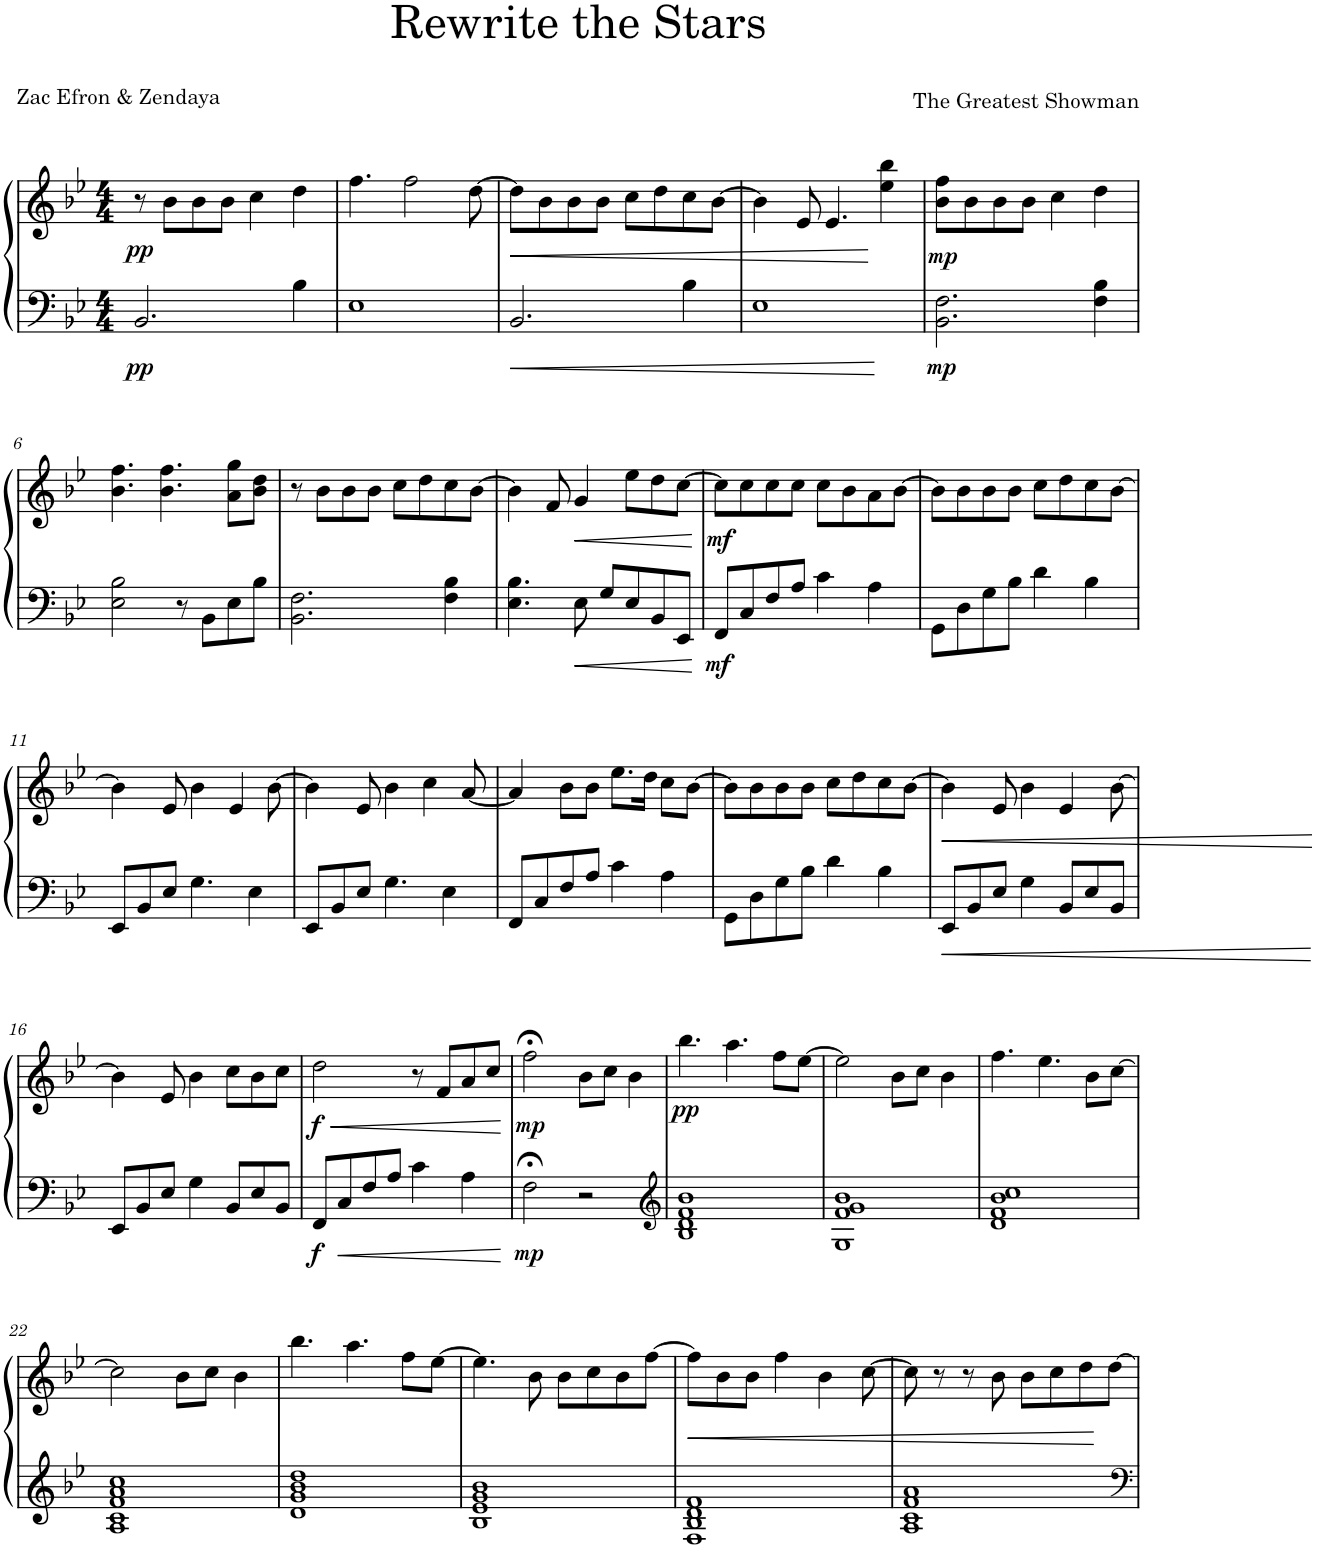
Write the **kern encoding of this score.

**kern	**kern	**dynam
*part1	*part1	*part1
*staff2	*staff1	*staff1/2
*I"Piano	*	*
*I'Pno.	*	*
*clefF4	*clefG2	*
*k[b-e-]	*k[b-e-]	*
*M4/4	*M4/4	*
=1	=1	=1
!	!	!LO:DY:b=2
!	!	!LO:DY:n=1:b
2.BB-/	8r	pp pp
.	8b-\L	.
.	8b-\	.
.	8b-\J	.
.	4cc\	.
4B-\	4dd\	.
=2	=2	=2
1E-	4.ff\	.
.	2ff\	.
.	[8dd\	.
=3	=3	=3
!	!	!LO:HP:b
2.BB-/	8dd\L]	<
.	8b-\	.
.	8b-\	.
.	8b-\J	.
.	8cc\L	.
.	8dd\	.
4B-\	8cc\	.
.	[8b-\J	.
.	.	[
=4	=4	=4
1E-	4b-\]	.
.	8e-/	.
.	4.e-/	.
.	4ee-\ 4bb-\	.
=5	=5	=5
!	!	!LO:DY:b=2
!	!	!LO:DY:n=1:b
2.BB-\ 2.F\	8b-\ 8ff\L	mp mp
.	8b-\	.
.	8b-\	.
.	8b-\J	.
.	4cc\	.
4F\ 4B-\	4dd\	.
!!LO:LB:g=z
=6	=6	=6
2E-\ 2B-\	4.b-\ 4.ff\	.
.	4.b-\ 4.ff\	.
8r	.	.
8BB-\L	.	.
8E-\	8a\ 8gg\L	.
8B-\J	8b-\ 8dd\J	.
=7	=7	=7
2.BB-\ 2.F\	8r	.
.	8b-\L	.
.	8b-\	.
.	8b-\J	.
.	8cc\L	.
.	8dd\	.
4F\ 4B-\	8cc\	.
.	[8b-\J	.
=8	=8	=8
4.E-\ 4.B-\	4b-\]	.
.	8f/	.
!	!	!LO:HP:b
8E-\	4g/	<
8G/L	.	.
8E-/	8ee-\L	.
8BB-/	8dd\	.
8EE-/J	[8cc\J	.
.	.	[
=9	=9	=9
!	!	!LO:DY:b=2
!	!	!LO:DY:n=1:b
8FF/L	8cc\L]	mf mf
8C/	8cc\	.
8F/	8cc\	.
8A/J	8cc\J	.
4c\	8cc\L	.
.	8b-\	.
4A\	8a\	.
.	[8b-\J	.
=10	=10	=10
8GG\L	8b-\L]	.
8D\	8b-\	.
8G\	8b-\	.
8B-\J	8b-\J	.
4d\	8cc\L	.
.	8dd\	.
4B-\	8cc\	.
.	[8b-\J	.
!!LO:LB:g=z
=11	=11	=11
8EE-/L	4b-\]	.
8BB-/	.	.
8E-/J	8e-/	.
4.G\	4b-\	.
.	4e-/	.
4E-\	.	.
.	[8b-\	.
=12	=12	=12
8EE-/L	4b-\]	.
8BB-/	.	.
8E-/J	8e-/	.
4.G\	4b-\	.
.	4cc\	.
4E-\	.	.
.	[8a/	.
=13	=13	=13
8FF/L	4a/]	.
8C/	.	.
8F/	8b-\L	.
8A/J	8b-\J	.
4c\	8.ee-\L	.
.	16dd\Jk	.
4A\	8cc\L	.
.	[8b-\J	.
=14	=14	=14
8GG\L	8b-\L]	.
8D\	8b-\	.
8G\	8b-\	.
8B-\J	8b-\J	.
4d\	8cc\L	.
.	8dd\	.
4B-\	8cc\	.
.	[8b-\J	.
=15	=15	=15
!	!	!LO:HP:b
8EE-/L	4b-\]	<
8BB-/	.	.
8E-/J	8e-/	.
4G\	4b-\	.
8BB-/L	4e-/	.
8E-/	.	.
8BB-/J	[8b-\	.
.	.	[
!!LO:LB:g=z
=16	=16	=16
8EE-/L	4b-\]	.
8BB-/	.	.
8E-/J	8e-/	.
4G\	4b-\	.
8BB-/L	8cc\L	.
8E-/	8b-\	.
8BB-/J	8cc\J	.
=17	=17	=17
!	!	!LO:HP:b
!	!	!LO:DY:n=1:b=2
!	!	!LO:DY:n=2:b
8FF/L	2dd\	< f f
8C/	.	.
8F/	.	.
8A/J	.	.
4c\	8r	.
.	8f/L	.
4A\	8a/	.
.	8cc/J	.
.	.	[
=18	=18	=18
!	!	!LO:DY:b=2
!	!	!LO:DY:n=1:b
2F;<\	2ff;<\	mp mp
2r	8b-\L	.
.	8cc\J	.
.	4b-\	.
=19	=19	=19
*clefG2	*	*
!	!	!LO:DY:b
1B- 1d 1f 1b-	4.bb-\	pp
.	4.aa\	.
.	8ff\L	.
.	[8ee-\J	.
=20	=20	=20
1G 1f 1g 1b-	2ee-\]	.
.	8b-\L	.
.	8cc\J	.
.	4b-\	.
=21	=21	=21
1d 1f 1b- 1cc	4.ff\	.
.	4.ee-\	.
.	8b-\L	.
.	[8cc\J	.
!!LO:LB:g=z
=22	=22	=22
1A 1c 1f 1a 1cc	2cc\]	.
.	8b-\L	.
.	8cc\J	.
.	4b-\	.
=23	=23	=23
1d 1g 1b- 1dd	4.bb-\	.
.	4.aa\	.
.	8ff\L	.
.	[8ee-\J	.
=24	=24	=24
1B- 1e- 1g 1b-	4.ee-\]	.
.	8b-\	.
.	8b-\L	.
.	8cc\	.
.	8b-\	.
.	[8ff\J	.
=25	=25	=25
!	!	!LO:HP:b
1F 1B- 1d 1f	8ff\L]	<
.	8b-\	.
.	8b-\J	.
.	4ff\	.
.	4b-\	.
.	[8cc\	.
.	.	[
=26	=26	=26
1A 1c 1f 1a	8cc\]	.
.	8r	.
.	8r	.
.	8b-\	.
.	8b-\L	.
.	8cc\	.
.	8dd\	.
.	[8dd\J	.
=	=	=
*-	*-	*-
